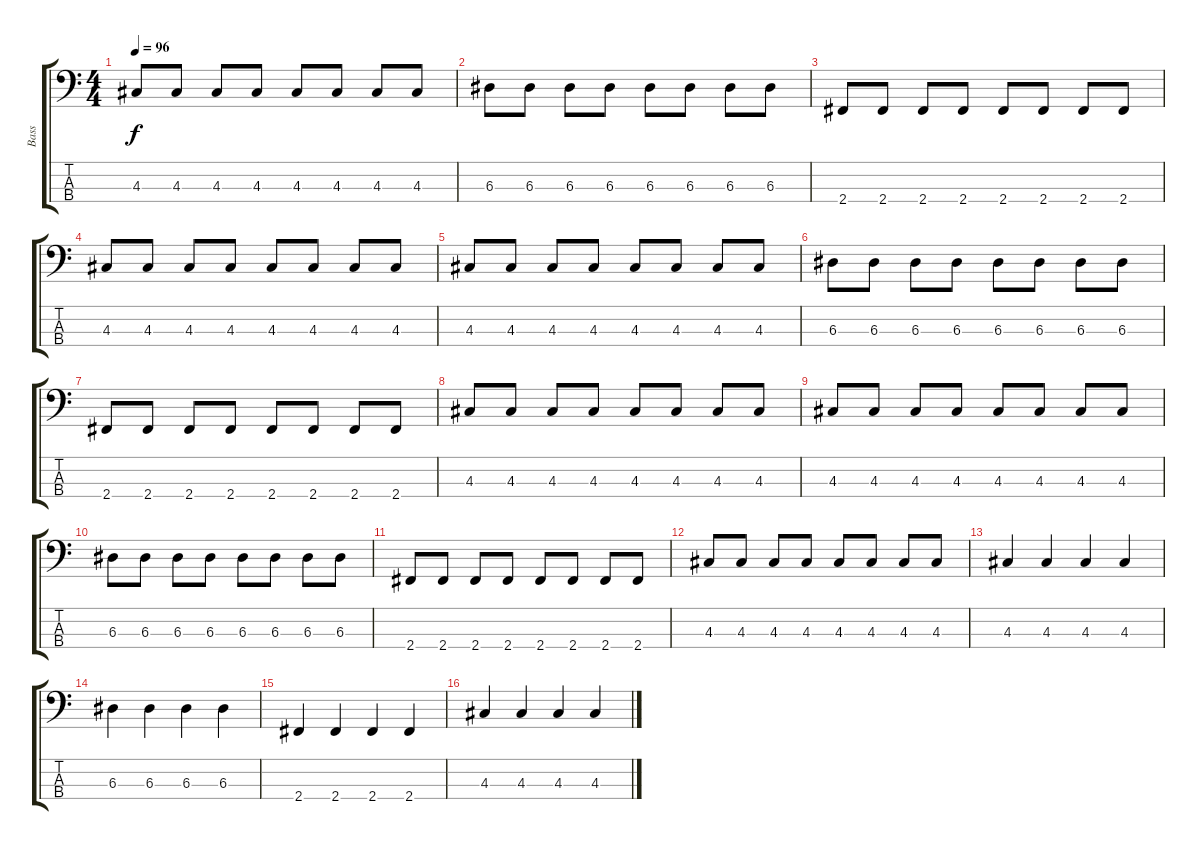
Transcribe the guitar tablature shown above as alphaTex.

\track ("Bass" "Bass") {instrument electricbasspick}
\staff {score tabs}
\tuning (G2 D2 A1 E1) {hide}
\ts (4 4)
\tempo 96
\clef f4
\ks c
4.3.8{dy f} 4.3.8 4.3.8 4.3.8 4.3.8 4.3.8 4.3.8 4.3.8 |
6.3.8 6.3.8 6.3.8 6.3.8 6.3.8 6.3.8 6.3.8 6.3.8 |
2.4.8 2.4.8 2.4.8 2.4.8 2.4.8 2.4.8 2.4.8 2.4.8 |
4.3.8 4.3.8 4.3.8 4.3.8 4.3.8 4.3.8 4.3.8 4.3.8 |
4.3.8 4.3.8 4.3.8 4.3.8 4.3.8 4.3.8 4.3.8 4.3.8 |
6.3.8 6.3.8 6.3.8 6.3.8 6.3.8 6.3.8 6.3.8 6.3.8 |
2.4.8 2.4.8 2.4.8 2.4.8 2.4.8 2.4.8 2.4.8 2.4.8 |
4.3.8 4.3.8 4.3.8 4.3.8 4.3.8 4.3.8 4.3.8 4.3.8 |
4.3.8 4.3.8 4.3.8 4.3.8 4.3.8 4.3.8 4.3.8 4.3.8 |
6.3.8 6.3.8 6.3.8 6.3.8 6.3.8 6.3.8 6.3.8 6.3.8 |
2.4.8 2.4.8 2.4.8 2.4.8 2.4.8 2.4.8 2.4.8 2.4.8 |
4.3.8 4.3.8 4.3.8 4.3.8 4.3.8 4.3.8 4.3.8 4.3.8 |
4.3.4 4.3.4 4.3.4 4.3.4 |
6.3.4 6.3.4 6.3.4 6.3.4 |
2.4.4 2.4.4 2.4.4 2.4.4 |
4.3.4 4.3.4 4.3.4 4.3.4
